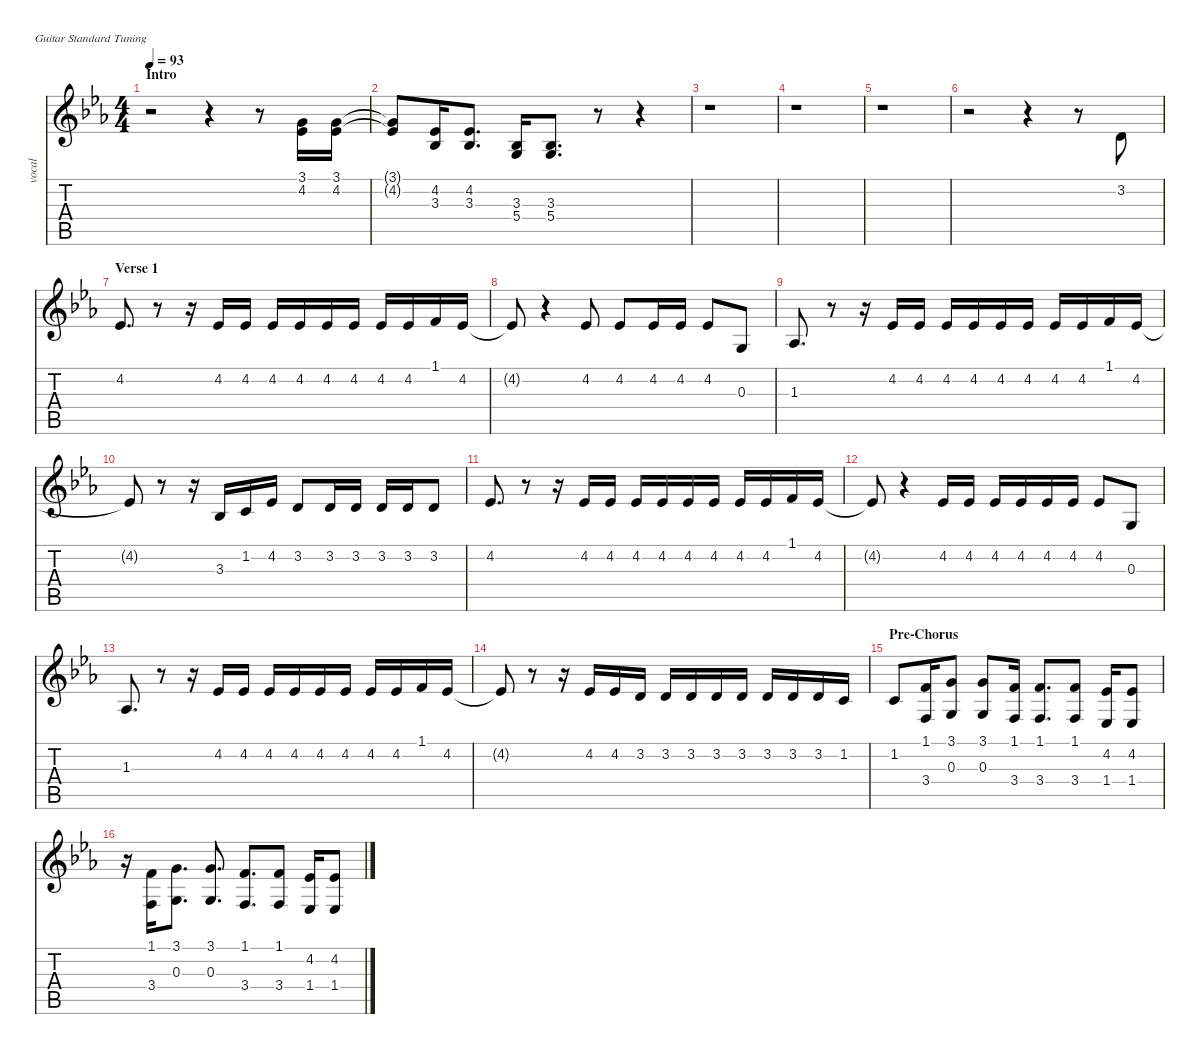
\defaultSystemsLayout 4
\hideDynamics
\bracketExtendMode nobrackets
\otherSystemsTrackNameOrientation horizontal
\track ("Vocal" "vocal") {instrument lead6voice}
\staff {score tabs}
\tuning (E4 B3 G3 D3 A2 E2)
\ts (4 4)
\section ("" "Intro")
\tempo 93
\clef g2
\ks cminor
r.2{dy mf instrument lead6voice beam Down} r.4{beam Down} r.8{beam Down} (4.2{acc b} 3.1{acc forcenatural}).16{beam Up} (4.2{acc b} 3.1{acc forcenatural}).16{beam Up} |
(3.1{t acc forcenatural} 4.2{t acc b}).8{beam Up} (4.2{acc b} 3.3{acc b}).16{beam Up} (4.2{acc b} 3.3{acc b}).8{d beam Up} (5.4{acc forcenatural} 3.3{acc b}).16{beam Up} (5.4{acc forcenatural} 3.3{acc b}).8{d beam Up} r.8{beam Up} r.4{beam Up} |
r.1{beam Down} |
r.1{beam Down} |
r.1{beam Down} |
r.2{beam Down} r.4{beam Down} r.8{beam Down} 3.2{acc forcenatural}.8{beam Up} |
\section ("" "Verse 1")
4.2{acc b}.8{d beam Up} r.8{beam Up} r.16{beam Up} 4.2{acc b}.16{beam Up} 4.2{acc b}.16{beam Up} 4.2{acc b}.16{beam Up} 4.2{acc b}.16{beam Up} 4.2{acc b}.16{beam Up} 4.2{acc b}.16{beam Up} 4.2{acc b}.16{beam Up} 4.2{acc b}.16{beam Up} 1.1{acc forcenatural}.16{beam Up} 4.2{acc b}.16{beam Up} |
4.2{t acc b}.8{beam Up} r.4{beam Up} 4.2{acc b}.8{beam Up} 4.2{acc b}.8{beam Up} 4.2{acc b}.16{beam Up} 4.2{acc b}.16{beam Up} 4.2{acc b}.8{beam Up} 0.3{acc forcenatural}.8{beam Up} |
1.3{acc b}.8{d beam Up} r.8{beam Up} r.16{beam Up} 4.2{acc b}.16{beam Up} 4.2{acc b}.16{beam Up} 4.2{acc b}.16{beam Up} 4.2{acc b}.16{beam Up} 4.2{acc b}.16{beam Up} 4.2{acc b}.16{beam Up} 4.2{acc b}.16{beam Up} 4.2{acc b}.16{beam Up} 1.1{acc forcenatural}.16{beam Up} 4.2{acc b}.16{beam Up} |
4.2{t acc b}.8{beam Up} r.8{beam Up} r.16{beam Up} 3.3{acc b}.16{beam Up} 1.2{acc forcenatural}.16{beam Up} 4.2{acc b}.16{beam Up} 3.2{acc forcenatural}.8{beam Up} 3.2{acc forcenatural}.16{beam Up} 3.2{acc forcenatural}.16{beam Up} 3.2{acc forcenatural}.16{beam Up} 3.2{acc forcenatural}.16{beam Up} 3.2{acc forcenatural}.8{beam Up} |
4.2{acc b}.8{d beam Up} r.8{beam Up} r.16{beam Up} 4.2{acc b}.16{beam Up} 4.2{acc b}.16{beam Up} 4.2{acc b}.16{beam Up} 4.2{acc b}.16{beam Up} 4.2{acc b}.16{beam Up} 4.2{acc b}.16{beam Up} 4.2{acc b}.16{beam Up} 4.2{acc b}.16{beam Up} 1.1{acc forcenatural}.16{beam Up} 4.2{acc b}.16{beam Up} |
4.2{t acc b}.8{beam Up} r.4{beam Up} 4.2{acc b}.16{beam Up} 4.2{acc b}.16{beam Up} 4.2{acc b}.16{beam Up} 4.2{acc b}.16{beam Up} 4.2{acc b}.16{beam Up} 4.2{acc b}.16{beam Up} 4.2{acc b}.8{beam Up} 0.3{acc forcenatural}.8{beam Up} |
1.3{acc b}.8{d beam Up} r.8{beam Up} r.16{beam Up} 4.2{acc b}.16{beam Up} 4.2{acc b}.16{beam Up} 4.2{acc b}.16{beam Up} 4.2{acc b}.16{beam Up} 4.2{acc b}.16{beam Up} 4.2{acc b}.16{beam Up} 4.2{acc b}.16{beam Up} 4.2{acc b}.16{beam Up} 1.1{acc forcenatural}.16{beam Up} 4.2{acc b}.16{beam Up} |
4.2{t acc b}.8{beam Up} r.8{beam Up} r.16{beam Up} 4.2{acc b}.16{beam Up} 4.2{acc b}.16{beam Up} 3.2{acc forcenatural}.16{beam Up} 3.2{acc forcenatural}.16{beam Up} 3.2{acc forcenatural}.16{beam Up} 3.2{acc forcenatural}.16{beam Up} 3.2{acc forcenatural}.16{beam Up} 3.2{acc forcenatural}.16{beam Up} 3.2{acc forcenatural}.16{beam Up} 3.2{acc forcenatural}.16{beam Up} 1.2{acc forcenatural}.16{beam Up} |
\section ("" "Pre-Chorus")
1.2{acc forcenatural}.8{beam Up} (3.4{acc forcenatural} 1.1{acc forcenatural}).16{beam Up} (3.1{acc forcenatural} 0.3{acc forcenatural}).8{beam Up} (3.1{acc forcenatural} 0.3{acc forcenatural}).8{beam Up} (3.4{acc forcenatural} 1.1{acc forcenatural}).16{beam Up} (3.4{acc forcenatural} 1.1{acc forcenatural}).8{d beam Up} (3.4{acc forcenatural} 1.1{acc forcenatural}).8{beam Up} (4.2{acc b} 1.4{acc b}).16{beam Up} (4.2{acc b} 1.4{acc b}).8{beam Up} |
r.16{beam Down} (3.4{acc forcenatural} 1.1{acc forcenatural}).16{beam Up} (3.1{acc forcenatural} 0.3{acc forcenatural}).8{d beam Up} (3.1{acc forcenatural} 0.3{acc forcenatural}).8{d beam Up} (3.4{acc forcenatural} 1.1{acc forcenatural}).8{d beam Up} (3.4{acc forcenatural} 1.1{acc forcenatural}).8{beam Up} (4.2{acc b} 1.4{acc b}).16{beam Up} (4.2{acc b} 1.4{acc b}).8{beam Up}
